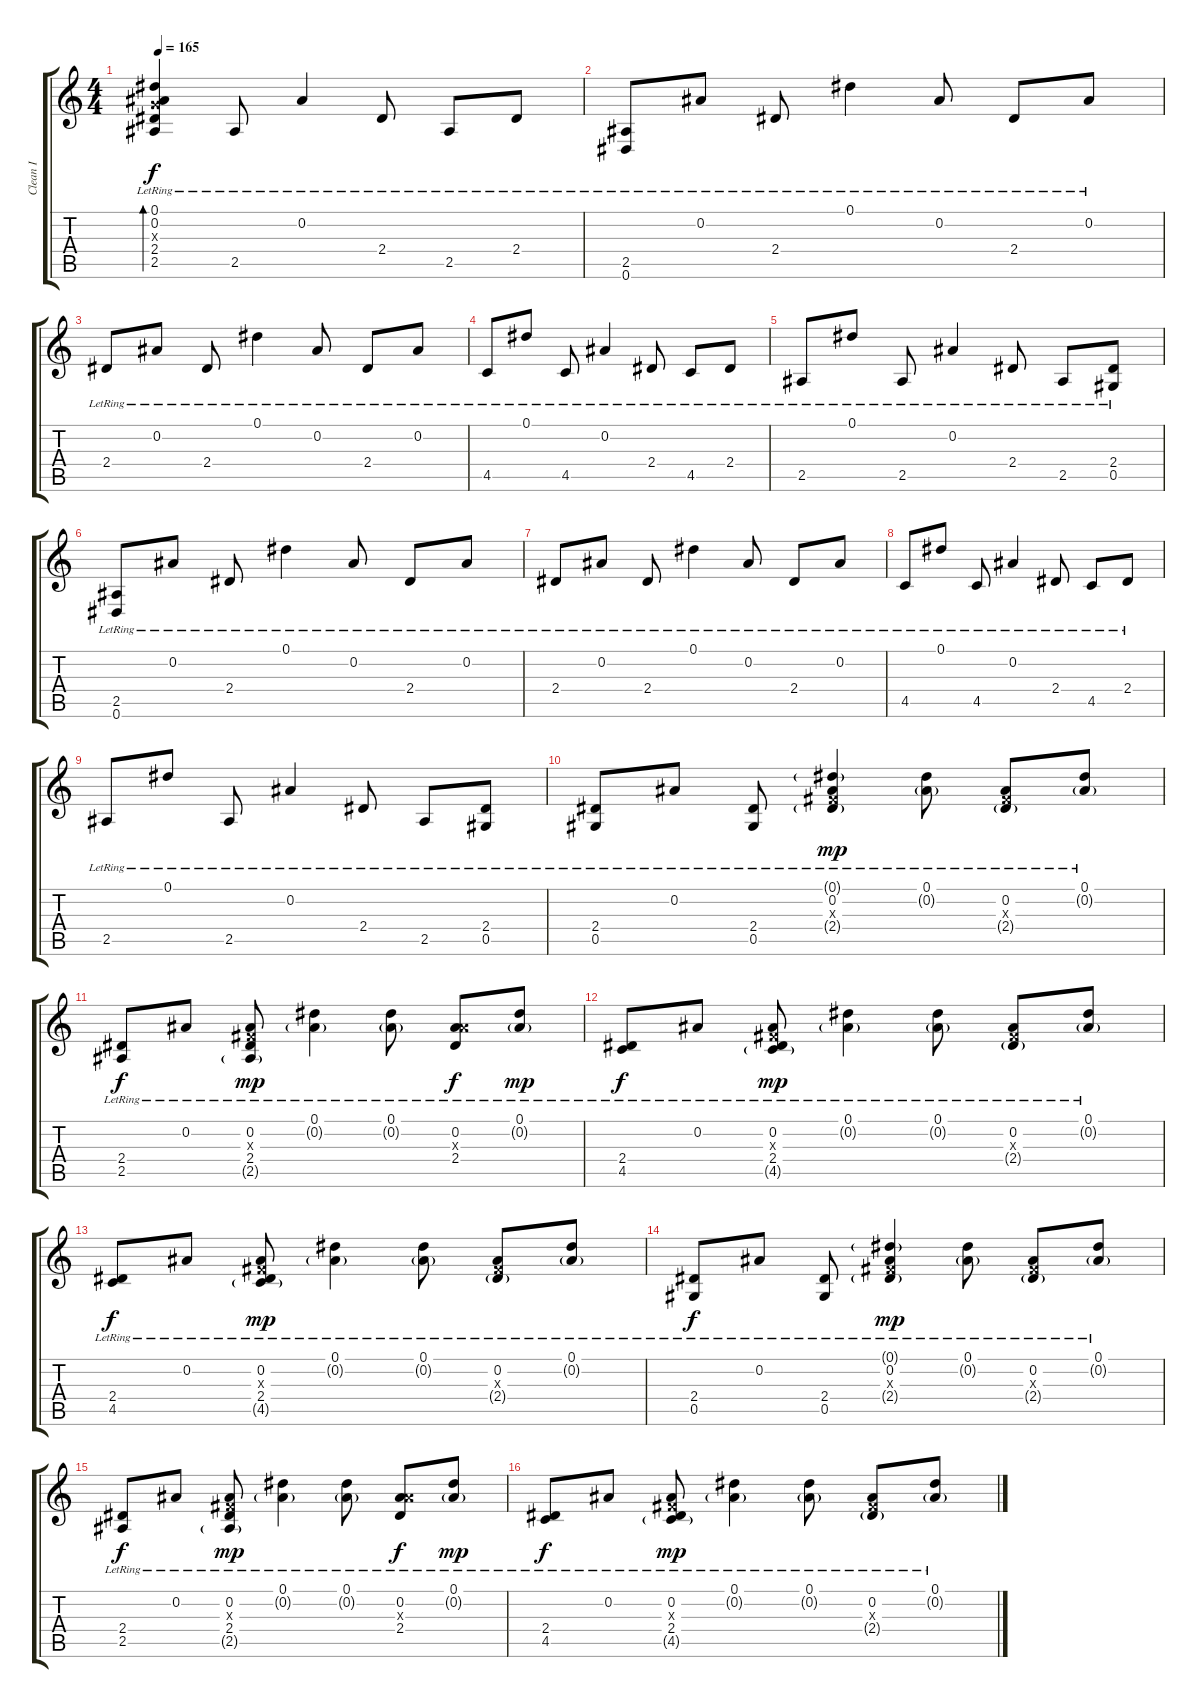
\track ("Clean I" "Clean I") {instrument electricguitarclean}
\staff {score tabs}
\tuning (Eb4 Bb3 Gb3 Db3 Ab2 Eb2) {hide}
\ts (4 4)
\tempo 165
\clef g2
\ks c
(0.1 0.2 1.3{x} 2.4 2.5{lr}).4{bd 240 dy f} 2.5{lr}.8 0.2{lr}.4 2.4{lr}.8 2.5{lr}.8 2.4{lr}.8 |
(2.5{lr} 0.6{lr}).8 0.2{lr}.8 2.4{lr}.8 0.1{lr}.4 0.2{lr}.8 2.4{lr}.8 0.2{lr}.8 |
2.4{lr}.8 0.2{lr}.8 2.4{lr}.8 0.1{lr}.4 0.2{lr}.8 2.4{lr}.8 0.2{lr}.8 |
4.5{lr}.8 0.1{lr}.8 4.5{lr}.8 0.2{lr}.4 2.4{lr}.8 4.5{lr}.8 2.4{lr}.8 |
2.5{lr}.8 0.1{lr}.8 2.5{lr}.8 0.2{lr}.4 2.4{lr}.8 2.5{lr}.8 (2.4 0.5{lr}).8 |
(2.5{lr} 0.6{lr}).8 0.2{lr}.8 2.4{lr}.8 0.1{lr}.4 0.2{lr}.8 2.4{lr}.8 0.2{lr}.8 |
2.4{lr}.8 0.2{lr}.8 2.4{lr}.8 0.1{lr}.4 0.2{lr}.8 2.4{lr}.8 0.2{lr}.8 |
4.5{lr}.8 0.1{lr}.8 4.5{lr}.8 0.2{lr}.4 2.4{lr}.8 4.5{lr}.8 2.4{lr}.8 |
2.5{lr}.8 0.1{lr}.8 2.5{lr}.8 0.2{lr}.4 2.4{lr}.8 2.5{lr}.8 (2.4 0.5{lr}).8 |
(2.4{lr} 0.5{lr}).8 0.2{lr}.8 (2.4{lr} 0.5).8 (0.1{g lr} 0.2{lr} 0.3{x} 2.4{g}).4{dy mp} (0.1{lr} 0.2{g lr}).8 (0.2{lr} 0.3{x} 2.4{g lr}).8 (0.1{lr} 0.2{g lr}).8 |
(2.4{lr} 2.5{lr}).8{dy f} 0.2{lr}.8 (0.2 0.3{x} 2.4{lr} 2.5{g}).8{dy mp} (0.1{lr} 0.2{g lr}).4 (0.1{lr} 0.2{g lr}).8 (0.2{lr} 4.3{x} 2.4{lr}).8{dy f} (0.1{lr} 0.2{g lr}).8{dy mp} |
(2.4{lr} 4.5{lr}).8{dy f} 0.2{lr}.8 (0.2{lr} 0.3{x} 2.4{lr} 4.5{g lr}).8{dy mp} (0.1{lr} 0.2{g lr}).4 (0.1{lr} 0.2{g lr}).8 (0.2{lr} 0.3{x} 2.4{g lr}).8 (0.1{lr} 0.2{g lr}).8 |
(2.4{lr} 4.5{lr}).8{dy f} 0.2{lr}.8 (0.2{lr} 0.3{x} 2.4{lr} 4.5{g lr}).8{dy mp} (0.1{lr} 0.2{g lr}).4 (0.1{lr} 0.2{g lr}).8 (0.2{lr} 0.3{x} 2.4{g lr}).8 (0.1{lr} 0.2{g lr}).8 |
(2.4{lr} 0.5{lr}).8{dy f} 0.2{lr}.8 (2.4{lr} 0.5).8 (0.1{g lr} 0.2{lr} 0.3{x} 2.4{g}).4{dy mp} (0.1{lr} 0.2{g lr}).8 (0.2{lr} 0.3{x} 2.4{g lr}).8 (0.1{lr} 0.2{g lr}).8 |
(2.4{lr} 2.5{lr}).8{dy f} 0.2{lr}.8 (0.2 0.3{x} 2.4{lr} 2.5{g}).8{dy mp} (0.1{lr} 0.2{g lr}).4 (0.1{lr} 0.2{g lr}).8 (0.2{lr} 4.3{x} 2.4{lr}).8{dy f} (0.1{lr} 0.2{g lr}).8{dy mp} |
(2.4{lr} 4.5{lr}).8{dy f} 0.2{lr}.8 (0.2{lr} 0.3{x} 2.4{lr} 4.5{g lr}).8{dy mp} (0.1{lr} 0.2{g lr}).4 (0.1{lr} 0.2{g lr}).8 (0.2{lr} 0.3{x} 2.4{g lr}).8 (0.1{lr} 0.2{g lr}).8
